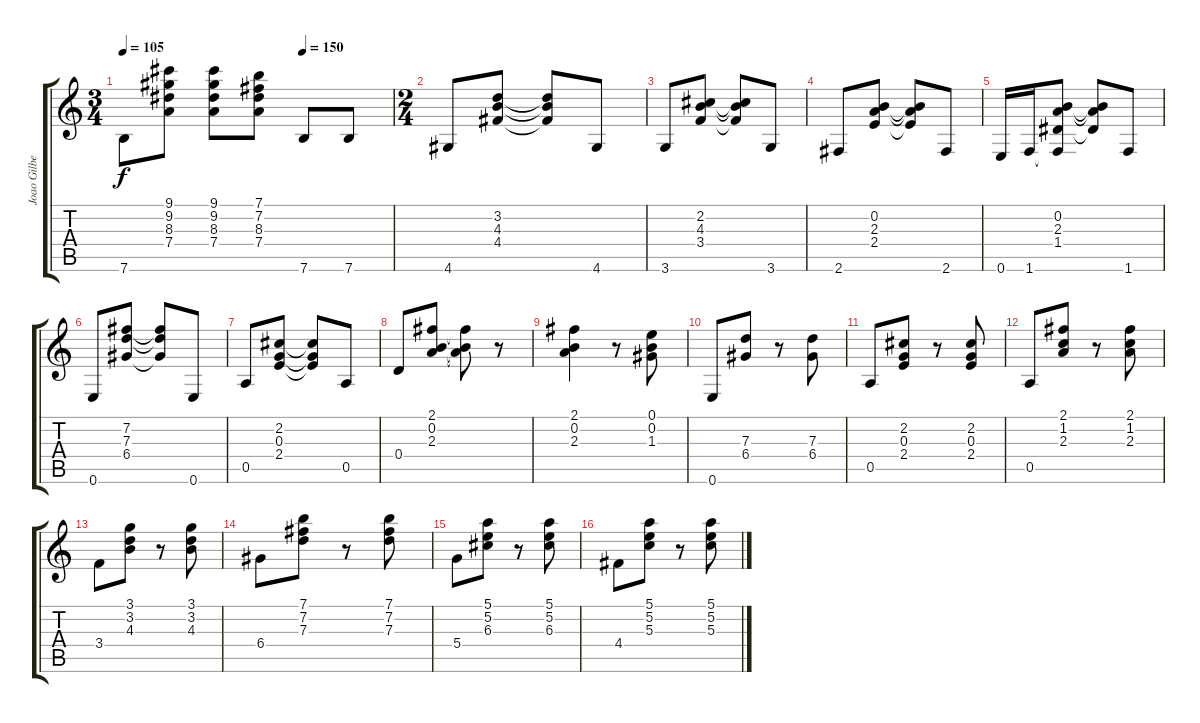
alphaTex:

\track ("Joao Gilberto" "Joao Gilbe") {instrument acousticguitarnylon}
\staff {score tabs}
\tuning (E4 B3 G3 D3 A2 E2) {hide}
\ts (3 4)
\tempo 105
\tempo (150 0.6666666666666666)
\clef g2
\ks c
7.6.8{dy f} (9.1 9.2 8.3 7.4).8 (9.1 9.2 8.3 7.4).8 (7.1 7.2 8.3 7.4).8 7.6.8 7.6.8 |
\ts (2 4)
4.6.8 (3.2 4.3 4.4).8 (3.2{t} 4.3{t} 4.4{t}).8 4.6.8 |
3.6.8 (2.2 4.3 3.4).8 (2.2{t} 4.3{t} 3.4{t}).8 3.6.8 |
2.6.8 (0.2 2.3 2.4).8 (0.2{t} 2.3{t} 2.4{t}).8 2.6.8 |
0.6.16 1.6.16 (0.2 2.3 1.4 1.6{t}).8 (0.2{t} 2.3{t} 1.4{t}).8 1.6.8 |
0.6.8 (7.2 7.3 6.4).8 (7.2{t} 7.3{t} 6.4{t}).8 0.6.8 |
0.5.8 (2.2 0.3 2.4).8 (2.2{t} 0.3{t} 2.4{t}).8 0.5.8 |
0.4.8 (2.1 0.2 2.3).8 (2.1{t} 0.2{t} 2.3{t}).8 r.8 |
(2.1 0.2 2.3).4 r.8 (0.1 0.2 1.3).8 |
0.6.8 (7.3 6.4).8 r.8 (7.3 6.4).8 |
0.5.8 (2.2 0.3 2.4).8 r.8 (2.2 0.3 2.4).8 |
0.5.8 (2.1 1.2 2.3).8 r.8 (2.1 1.2 2.3).8 |
3.4.8 (3.1 3.2 4.3).8 r.8 (3.1 3.2 4.3).8 |
6.4.8 (7.1 7.2 7.3).8 r.8 (7.1 7.2 7.3).8 |
5.4.8 (5.1 5.2 6.3).8 r.8 (5.1 5.2 6.3).8 |
4.4.8 (5.1 5.2 5.3).8 r.8 (5.1 5.2 5.3).8
